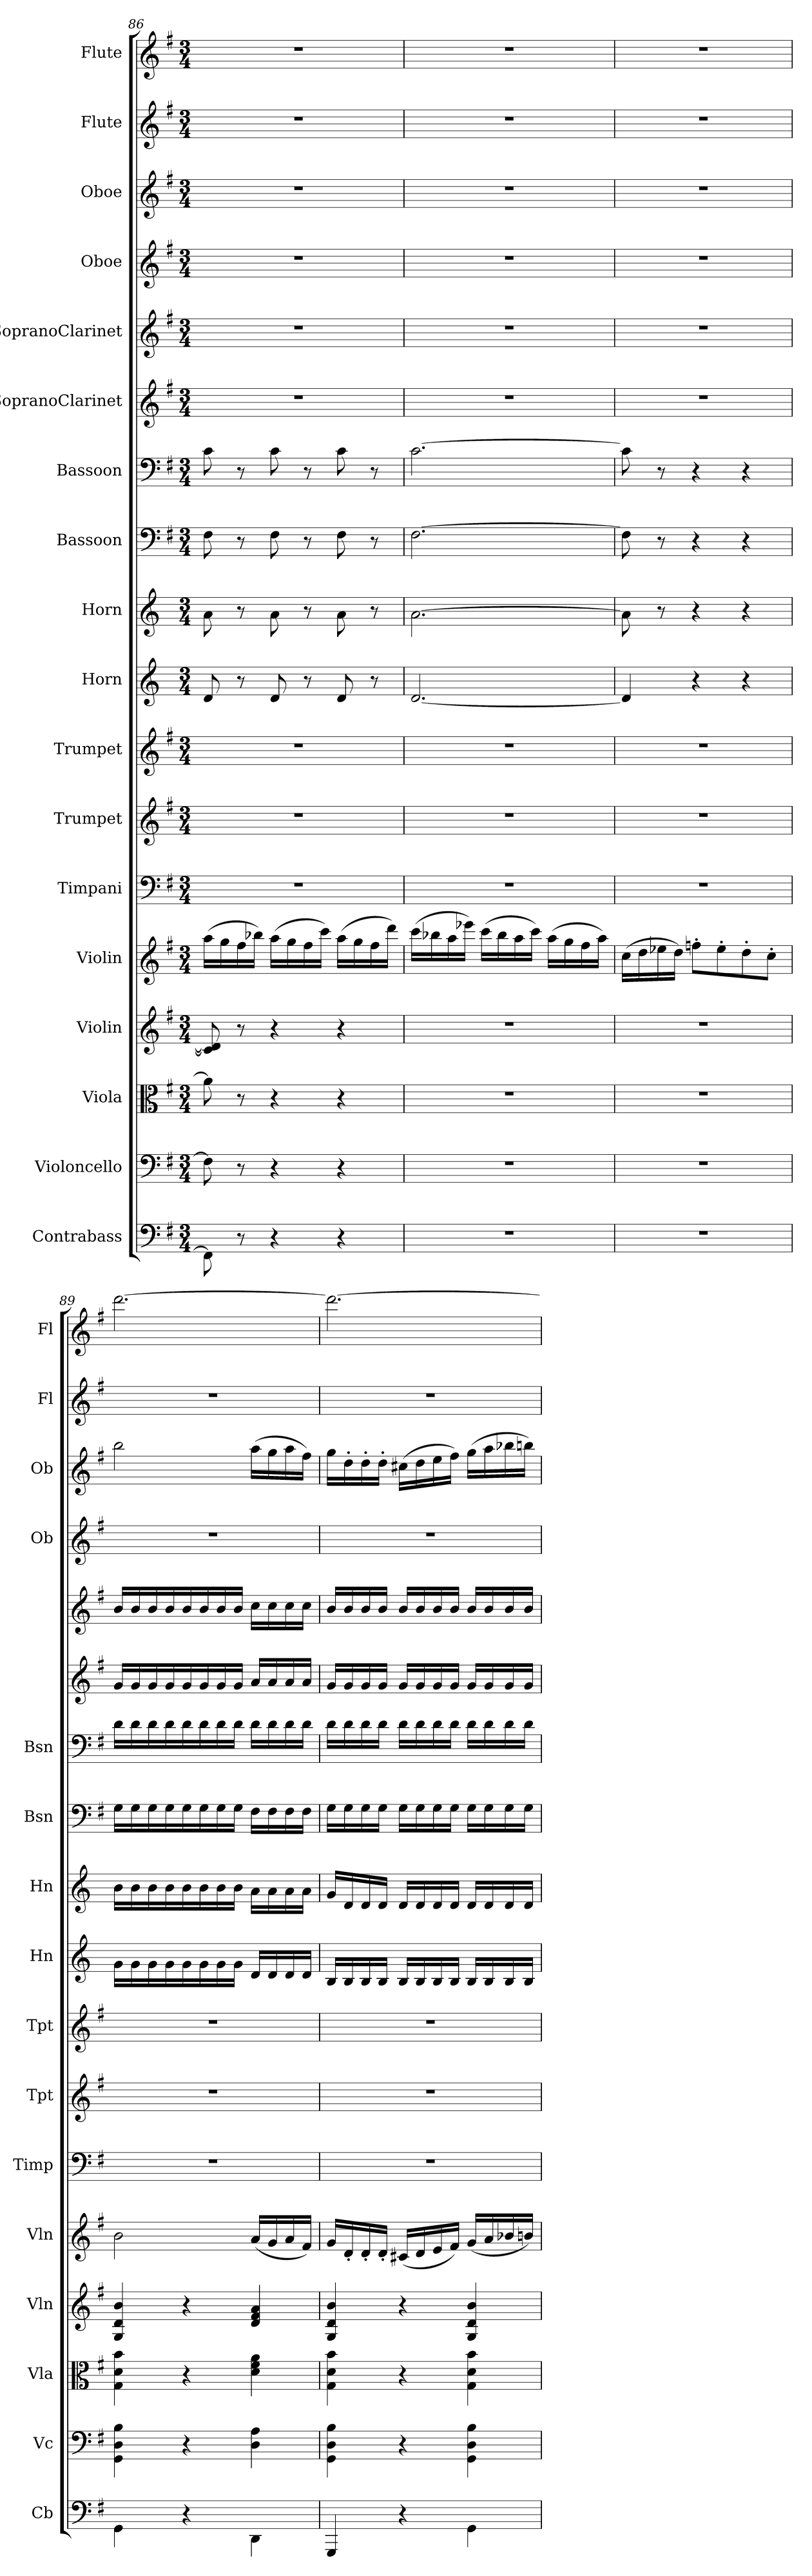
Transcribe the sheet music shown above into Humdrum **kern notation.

**kern	**kern	**kern	**kern	**kern	**kern	**kern	**kern	**kern	**kern	**kern	**kern	**kern	**kern	**kern	**kern	**kern	**kern
*part18	*part17	*part16	*part15	*part14	*part13	*part12	*part11	*part10	*part9	*part8	*part7	*part6	*part5	*part4	*part3	*part2	*part1
*staff18	*staff17	*staff16	*staff15	*staff14	*staff13	*staff12	*staff11	*staff10	*staff9	*staff8	*staff7	*staff6	*staff5	*staff4	*staff3	*staff2	*staff1
*I"Contrabass	*I"Violoncello	*I"Viola	*I"Violin	*I"Violin	*I"Timpani	*I"Trumpet	*I"Trumpet	*I"Horn	*I"Horn	*I"Bassoon	*I"Bassoon	*I"SopranoClarinet	*I"SopranoClarinet	*I"Oboe	*I"Oboe	*I"Flute	*I"Flute
*I'Cb	*I'Vc	*I'Vla	*I'Vln	*I'Vln	*I'Timp	*I'Tpt	*I'Tpt	*I'Hn	*I'Hn	*I'Bsn	*I'Bsn	*	*	*I'Ob	*I'Ob	*I'Fl	*I'Fl
*clefF4	*clefF4	*clefC3	*clefG2	*clefG2	*clefF4	*clefG2	*clefG2	*clefG2	*clefG2	*clefF4	*clefF4	*clefG2	*clefG2	*clefG2	*clefG2	*clefG2	*clefG2
*k[f#]	*k[f#]	*k[f#]	*k[f#]	*k[f#]	*k[f#]	*k[f#]	*k[f#]	*k[]	*k[]	*k[f#]	*k[f#]	*k[f#]	*k[f#]	*k[f#]	*k[f#]	*k[f#]	*k[f#]
*M3/4	*M3/4	*M3/4	*M3/4	*M3/4	*M3/4	*M3/4	*M3/4	*M3/4	*M3/4	*M3/4	*M3/4	*M3/4	*M3/4	*M3/4	*M3/4	*M3/4	*M3/4
=86	=86	=86	=86	=86	=86	=86	=86	=86	=86	=86	=86	=86	=86	=86	=86	=86	=86
8FF#\]	8F#\]	8a\]	8c]/ 8d]/	(16aa\LL	2.r	2.r	2.r	8d/	8a\	8F#\	8c\	2.r	2.r	2.r	2.r	2.r	2.r
.	.	.	.	16gg\	.	.	.	.	.	.	.	.	.	.	.	.	.
8r	8r	8r	8r	16ff#\	.	.	.	8r	8r	8r	8r	.	.	.	.	.	.
.	.	.	.	16bb-X\JJ)	.	.	.	.	.	.	.	.	.	.	.	.	.
4r	4r	4r	4r	(16aa\LL	.	.	.	8d/	8a\	8F#\	8c\	.	.	.	.	.	.
.	.	.	.	16gg\	.	.	.	.	.	.	.	.	.	.	.	.	.
.	.	.	.	16ff#\	.	.	.	8r	8r	8r	8r	.	.	.	.	.	.
.	.	.	.	16ccc\JJ)	.	.	.	.	.	.	.	.	.	.	.	.	.
4r	4r	4r	4r	(16aa\LL	.	.	.	8d/	8a\	8F#\	8c\	.	.	.	.	.	.
.	.	.	.	16gg\	.	.	.	.	.	.	.	.	.	.	.	.	.
.	.	.	.	16ff#\	.	.	.	8r	8r	8r	8r	.	.	.	.	.	.
.	.	.	.	16ddd\JJ)	.	.	.	.	.	.	.	.	.	.	.	.	.
=87	=87	=87	=87	=87	=87	=87	=87	=87	=87	=87	=87	=87	=87	=87	=87	=87	=87
2.r	2.r	2.r	2.r	(16ccc\LL	2.r	2.r	2.r	[2.d/	[2.a\	[2.F#\	[2.c\	2.r	2.r	2.r	2.r	2.r	2.r
.	.	.	.	16bb-X\	.	.	.	.	.	.	.	.	.	.	.	.	.
.	.	.	.	16aa\	.	.	.	.	.	.	.	.	.	.	.	.	.
.	.	.	.	16eee-X\JJ)	.	.	.	.	.	.	.	.	.	.	.	.	.
.	.	.	.	(16ccc\LL	.	.	.	.	.	.	.	.	.	.	.	.	.
.	.	.	.	16bb-\	.	.	.	.	.	.	.	.	.	.	.	.	.
.	.	.	.	16aa\	.	.	.	.	.	.	.	.	.	.	.	.	.
.	.	.	.	16ccc\JJ)	.	.	.	.	.	.	.	.	.	.	.	.	.
.	.	.	.	(16aa\LL	.	.	.	.	.	.	.	.	.	.	.	.	.
.	.	.	.	16gg\	.	.	.	.	.	.	.	.	.	.	.	.	.
.	.	.	.	16ff#\	.	.	.	.	.	.	.	.	.	.	.	.	.
.	.	.	.	16aa\JJ)	.	.	.	.	.	.	.	.	.	.	.	.	.
=88	=88	=88	=88	=88	=88	=88	=88	=88	=88	=88	=88	=88	=88	=88	=88	=88	=88
2.r	2.r	2.r	2.r	(16cc\LL	2.r	2.r	2.r	4d/]	8a\]	8F#\]	8c\]	2.r	2.r	2.r	2.r	2.r	2.r
.	.	.	.	16dd\	.	.	.	.	.	.	.	.	.	.	.	.	.
.	.	.	.	16ee-X\	.	.	.	.	8r	8r	8r	.	.	.	.	.	.
.	.	.	.	16dd\JJ)	.	.	.	.	.	.	.	.	.	.	.	.	.
.	.	.	.	8ffn'\L	.	.	.	4r	4r	4r	4r	.	.	.	.	.	.
.	.	.	.	8ee-'\	.	.	.	.	.	.	.	.	.	.	.	.	.
.	.	.	.	8dd'\	.	.	.	4r	4r	4r	4r	.	.	.	.	.	.
.	.	.	.	8cc'\J	.	.	.	.	.	.	.	.	.	.	.	.	.
=89	=89	=89	=89	=89	=89	=89	=89	=89	=89	=89	=89	=89	=89	=89	=89	=89	=89
4GG"\	4GG"\ 4D"\ 4B"\	4G"\ 4d"\ 4b"\	4G"/ 4d"/ 4b"/	2b\	2.r	2.r	2.r	16g\LL	16b\LL	16G\LL	16d\LL	16g/LL	16b/LL	2.r	2bb\	2.r	[2.ddd\
.	.	.	.	.	.	.	.	16g\	16b\	16G\	16d\	16g/	16b/	.	.	.	.
.	.	.	.	.	.	.	.	16g\	16b\	16G\	16d\	16g/	16b/	.	.	.	.
.	.	.	.	.	.	.	.	16g\	16b\	16G\	16d\	16g/	16b/	.	.	.	.
4r	4r	4r	4r	.	.	.	.	16g\	16b\	16G\	16d\	16g/	16b/	.	.	.	.
.	.	.	.	.	.	.	.	16g\	16b\	16G\	16d\	16g/	16b/	.	.	.	.
.	.	.	.	.	.	.	.	16g\	16b\	16G\	16d\	16g/	16b/	.	.	.	.
.	.	.	.	.	.	.	.	16g\JJ	16b\JJ	16G\JJ	16d\JJ	16g/JJ	16b/JJ	.	.	.	.
4DD"\	4D"\ 4A"\	4d"\ 4f#"\ 4a"\	4d"/ 4f#"/ 4a"/	(16a/LL	.	.	.	16d/LL	16a\LL	16F#\LL	16d\LL	16a/LL	16cc\LL	.	(16aa\LL	.	.
.	.	.	.	16g/	.	.	.	16d/	16a\	16F#\	16d\	16a/	16cc\	.	16gg\	.	.
.	.	.	.	16a/	.	.	.	16d/	16a\	16F#\	16d\	16a/	16cc\	.	16aa\	.	.
.	.	.	.	16f#/JJ)	.	.	.	16d/JJ	16a\JJ	16F#\JJ	16d\JJ	16a/JJ	16cc\JJ	.	16ff#\JJ)	.	.
=90	=90	=90	=90	=90	=90	=90	=90	=90	=90	=90	=90	=90	=90	=90	=90	=90	=90
4GGG"/	4GG"\ 4D"\ 4B"\	4G"\ 4d"\ 4b"\	4G"/ 4d"/ 4b"/	16g/LL	2.r	2.r	2.r	16B/LL	16g/LL	16G\LL	16d\LL	16g/LL	16b/LL	2.r	16gg\LL	2.r	2.ddd\_
.	.	.	.	16d'/	.	.	.	16B/	16d/	16G\	16d\	16g/	16b/	.	16dd'\	.	.
.	.	.	.	16d'/	.	.	.	16B/	16d/	16G\	16d\	16g/	16b/	.	16dd'\	.	.
.	.	.	.	16d'/JJ	.	.	.	16B/JJ	16d/JJ	16G\JJ	16d\JJ	16g/JJ	16b/JJ	.	16dd'\JJ	.	.
4r	4r	4r	4r	(16c#X/LL	.	.	.	16B/LL	16d/LL	16G\LL	16d\LL	16g/LL	16b/LL	.	(16cc#X\LL	.	.
.	.	.	.	16d/	.	.	.	16B/	16d/	16G\	16d\	16g/	16b/	.	16dd\	.	.
.	.	.	.	16e/	.	.	.	16B/	16d/	16G\	16d\	16g/	16b/	.	16ee\	.	.
.	.	.	.	16f#/JJ)	.	.	.	16B/JJ	16d/JJ	16G\JJ	16d\JJ	16g/JJ	16b/JJ	.	16ff#\JJ)	.	.
4GG"\	4GG"\ 4D"\ 4B"\	4G"\ 4d"\ 4b"\	4G"/ 4d"/ 4b"/	(16g/LL	.	.	.	16B/LL	16d/LL	16G\LL	16d\LL	16g/LL	16b/LL	.	(16gg\LL	.	.
.	.	.	.	16a/	.	.	.	16B/	16d/	16G\	16d\	16g/	16b/	.	16aa\	.	.
.	.	.	.	16b-X/	.	.	.	16B/	16d/	16G\	16d\	16g/	16b/	.	16bb-X\	.	.
.	.	.	.	16bn/JJ)	.	.	.	16B/JJ	16d/JJ	16G\JJ	16d\JJ	16g/JJ	16b/JJ	.	16bbn\JJ)	.	.
=	=	=	=	=	=	=	=	=	=	=	=	=	=	=	=	=	=
*-	*-	*-	*-	*-	*-	*-	*-	*-	*-	*-	*-	*-	*-	*-	*-	*-	*-
